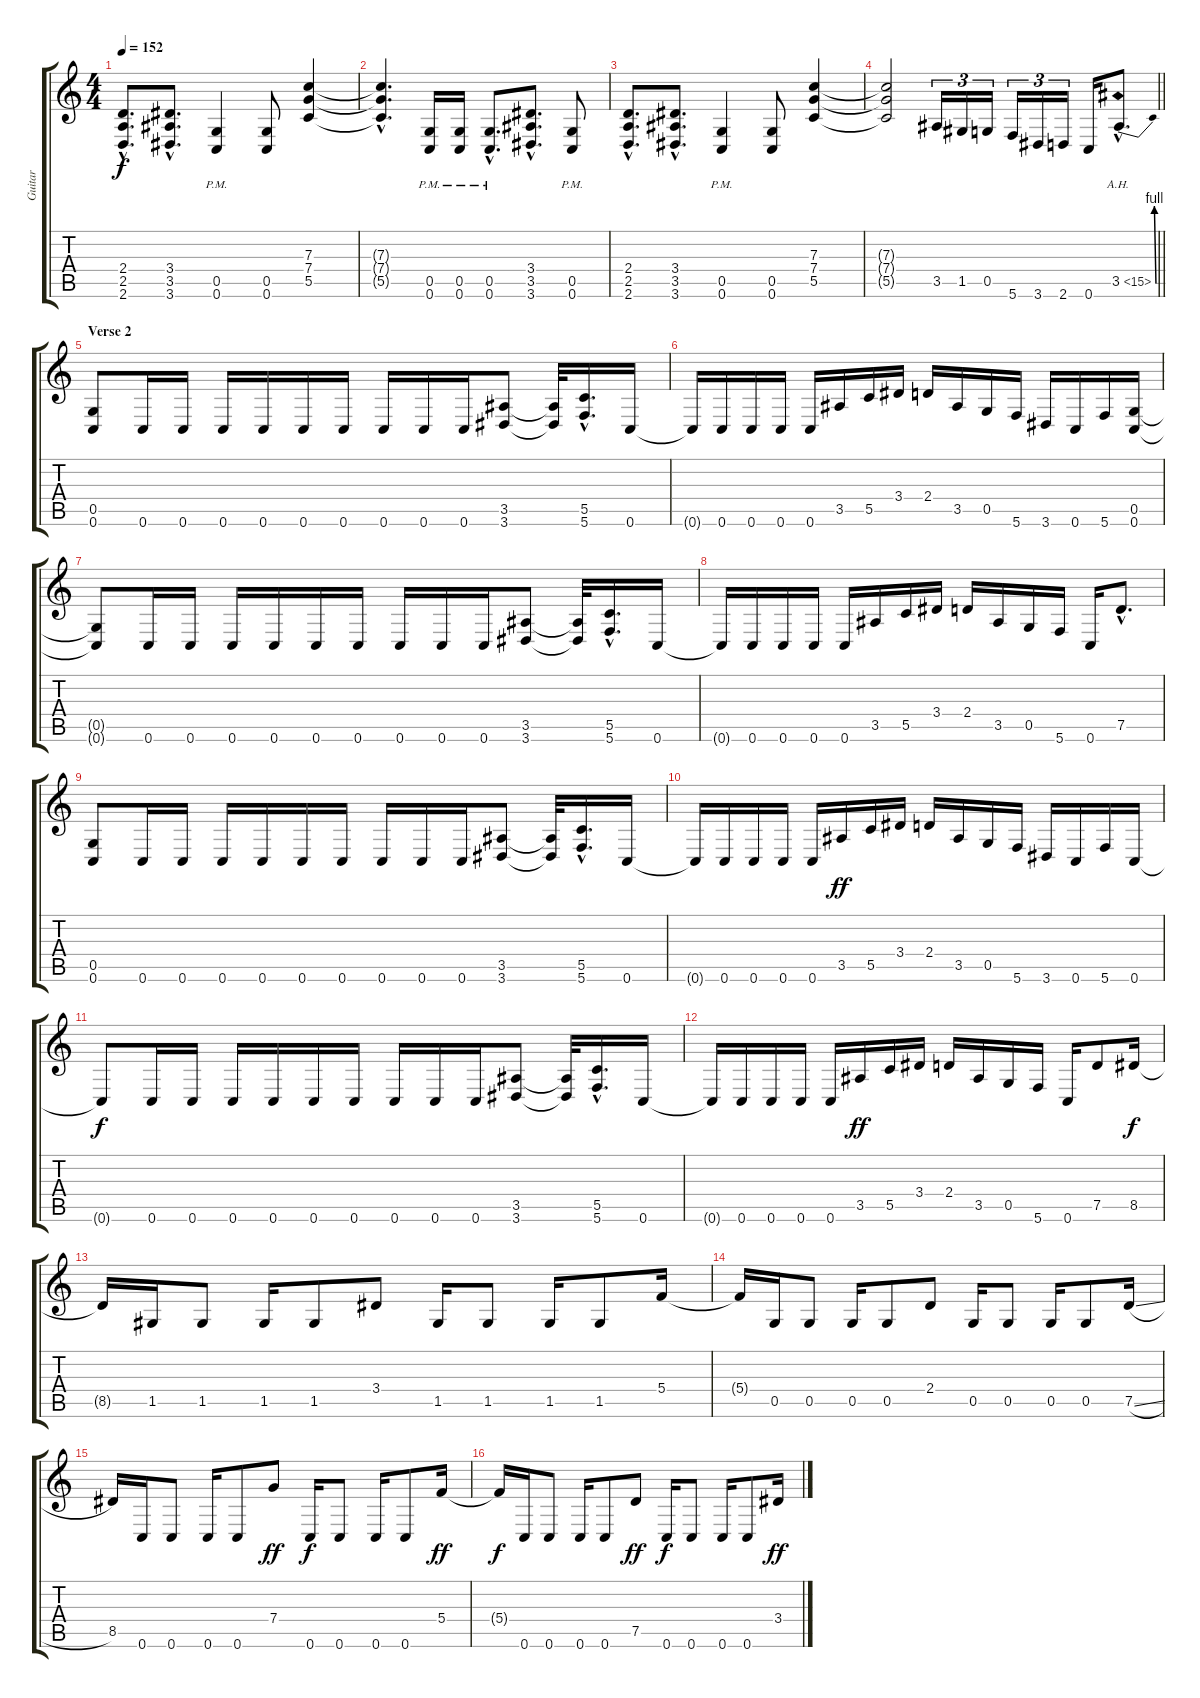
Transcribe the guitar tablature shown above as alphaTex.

\track ("Guitar" "Guitar") {instrument distortionguitar}
\staff {score tabs}
\tuning (D4 A3 F3 C3 G2 C2) {hide}
\ts (4 4)
\tempo 152
\clef g2
\ks c
(2.4{hac} 2.5{hac} 2.6{hac}).8{d dy f} (3.4{hac} 3.5{hac} 3.6{hac}).8{d} (0.5{pm} 0.6).4 (0.5 0.6).8 (7.3 7.4 5.5).4 |
(7.3{hac t} 7.4{hac t} 5.5{hac t}).4{d} (0.5{pm} 0.6).16 (0.5{pm} 0.6).16 (0.5{hac pm} 0.6{hac}).8{d} (3.4{hac} 3.5{hac} 3.6{hac}).8{d} (0.5{pm} 0.6).8 |
(2.4{hac} 2.5{hac} 2.6{hac}).8{d} (3.4{hac} 3.5{hac} 3.6{hac}).8{d} (0.5{pm} 0.6).4 (0.5 0.6).8 (7.3 7.4 5.5).4 |
\barLineRight lightlight
(7.3{t} 7.4{t} 5.5{t}).2 3.5.16{tu (3 2)} 1.5.16{tu (3 2)} 0.5.16{tu (3 2)} 5.6.16{tu (3 2)} 3.6.16{tu (3 2)} 2.6.16{tu (3 2)} 0.6.16 3.5{be (bend 0 0 60 4) ah 12 hac}.8{d} |
\section ("" "Verse 2")
(0.5 0.6).8 0.6.16 0.6.16 0.6.16 0.6.16 0.6.16 0.6.16 0.6.16 0.6.16 0.6.16 (3.5 3.6).8 (3.5{t} 3.6{t}).32 (5.5{hac} 5.6{hac}).16{d} 0.6.16 |
0.6{t}.16 0.6.16 0.6.16 0.6.16 0.6.16 3.5.16 5.5.16 3.4.16 2.4.16 3.5.16 0.5.16 5.6.16 3.6.16 0.6.16 5.6.16 (0.5 0.6).16 |
(0.5{t} 0.6{t}).8 0.6.16 0.6.16 0.6.16 0.6.16 0.6.16 0.6.16 0.6.16 0.6.16 0.6.16 (3.5 3.6).8 (3.5{t} 3.6{t}).32 (5.5{hac} 5.6{hac}).16{d} 0.6.16 |
0.6{t}.16 0.6.16 0.6.16 0.6.16 0.6.16 3.5.16 5.5.16 3.4.16 2.4.16 3.5.16 0.5.16 5.6.16 0.6.16 7.5{hac}.8{d} |
(0.5 0.6).8 0.6.16 0.6.16 0.6.16 0.6.16 0.6.16 0.6.16 0.6.16 0.6.16 0.6.16 (3.5 3.6).8 (3.5{t} 3.6{t}).32 (5.5{hac} 5.6{hac}).16{d} 0.6.16 |
0.6{t}.16 0.6.16 0.6.16 0.6.16 0.6.16 3.5.16{dy ff} 5.5.16 3.4.16 2.4.16 3.5.16 0.5.16 5.6.16 3.6.16 0.6.16 5.6.16 0.6.16 |
0.6{t}.8{dy f} 0.6.16 0.6.16 0.6.16 0.6.16 0.6.16 0.6.16 0.6.16 0.6.16 0.6.16 (3.5 3.6).8 (3.5{t} 3.6{t}).32 (5.5{hac} 5.6{hac}).16{d} 0.6.16 |
0.6{t}.16 0.6.16 0.6.16 0.6.16 0.6.16 3.5.16{dy ff} 5.5.16 3.4.16 2.4.16 3.5.16 0.5.16 5.6.16 0.6.16 7.5.8 8.5.16{dy f} |
8.5{t}.16 1.5.16 1.5.8 1.5.16 1.5.8 3.4.8 1.5.16 1.5.8 1.5.16 1.5.8 5.4.16 |
5.4{t}.16 0.5.16 0.5.8 0.5.16 0.5.8 2.4.8 0.5.16 0.5.8 0.5.16 0.5.8 7.5{sl}.16 |
8.5.16 0.6.16 0.6.8 0.6.16 0.6.8 7.4.8{dy ff} 0.6.16{dy f} 0.6.8 0.6.16 0.6.8 5.4.16{dy ff} |
5.4{t}.16{dy f} 0.6.16 0.6.8 0.6.16 0.6.8 7.5.8{dy ff} 0.6.16{dy f} 0.6.8 0.6.16 0.6.8 3.4.16{dy ff}
